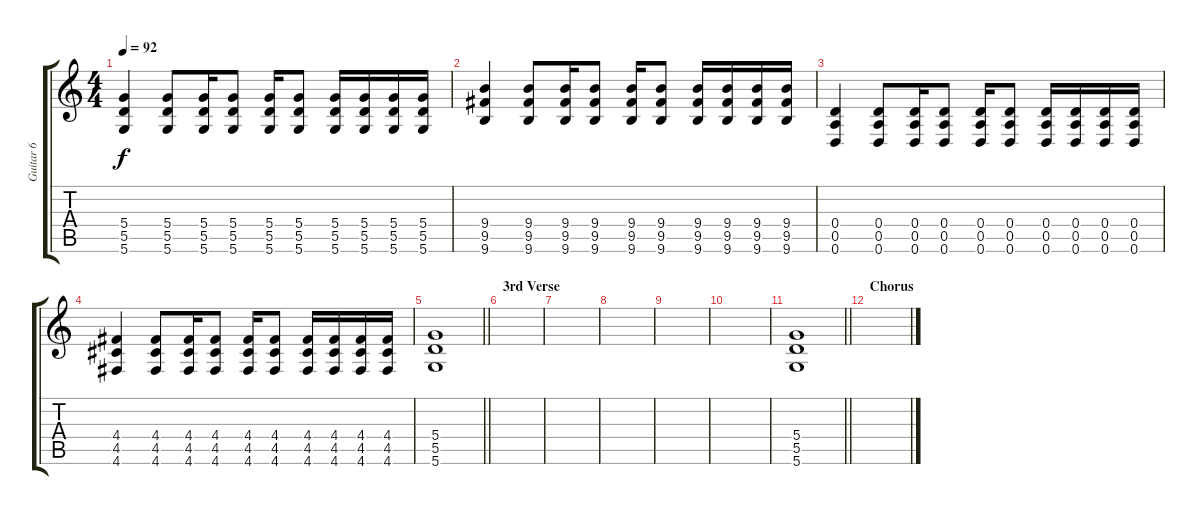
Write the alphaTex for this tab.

\track ("Guitar 6" "Guitar 6") {instrument distortionguitar}
\staff {score tabs}
\tuning (E4 B3 G3 D3 A2 D2) {hide}
\ts (4 4)
\tempo 92
\clef g2
\ks c
(5.4 5.5 5.6).4{dy f} (5.4 5.5 5.6).8 (5.4 5.5 5.6).16 (5.4 5.5 5.6).8 (5.4 5.5 5.6).16 (5.4 5.5 5.6).8 (5.4 5.5 5.6).16 (5.4 5.5 5.6).16 (5.4 5.5 5.6).16 (5.4 5.5 5.6).16 |
(9.4 9.5 9.6).4 (9.4 9.5 9.6).8 (9.4 9.5 9.6).16 (9.4 9.5 9.6).8 (9.4 9.5 9.6).16 (9.4 9.5 9.6).8 (9.4 9.5 9.6).16 (9.4 9.5 9.6).16 (9.4 9.5 9.6).16 (9.4 9.5 9.6).16 |
(0.4 0.5 0.6).4 (0.4 0.5 0.6).8 (0.4 0.5 0.6).16 (0.4 0.5 0.6).8 (0.4 0.5 0.6).16 (0.4 0.5 0.6).8 (0.4 0.5 0.6).16 (0.4 0.5 0.6).16 (0.4 0.5 0.6).16 (0.4 0.5 0.6).16 |
(4.4 4.5 4.6).4 (4.4 4.5 4.6).8 (4.4 4.5 4.6).16 (4.4 4.5 4.6).8 (4.4 4.5 4.6).16 (4.4 4.5 4.6).8 (4.4 4.5 4.6).16 (4.4 4.5 4.6).16 (4.4 4.5 4.6).16 (4.4 4.5 4.6).16 |
\barLineRight lightlight
(5.4 5.5 5.6).1 |
\section ("" "3rd Verse")
|
|
|
|
|
\barLineRight lightlight
(5.4 5.5 5.6).1 |
\section ("" "Chorus")
